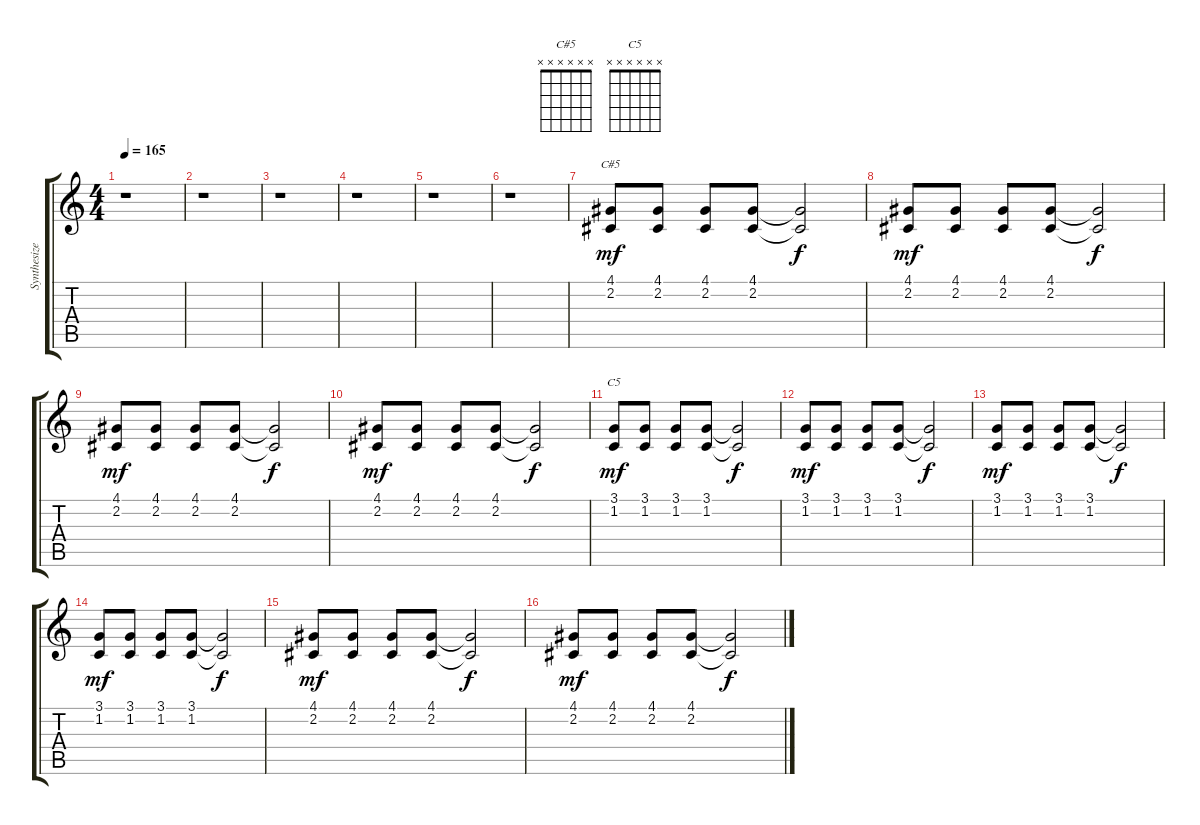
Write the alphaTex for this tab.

\track ("Synthesizer" "Synthesize") {instrument lead1square}
\staff {score tabs}
\tuning (E4 B3 G3 D3 A2 E2) {hide}
\chord ("C#5" x x x x x x) {firstfret 0}
\chord ("C5" x x x x x x) {firstfret 0}
\ts (4 4)
\tempo 165
\clef g2
\ks c
r.1{dy f} |
r.1 |
r.1 |
r.1 |
r.1 |
r.1 |
(4.1 2.2).8{ch "C#5" dy mf instrument lead2sawtooth} (4.1 2.2).8 (4.1 2.2).8 (4.1 2.2).8 (4.1{t} 2.2{t}).2{dy f} |
(4.1 2.2).8{dy mf} (4.1 2.2).8 (4.1 2.2).8 (4.1 2.2).8 (4.1{t} 2.2{t}).2{dy f} |
(4.1 2.2).8{dy mf} (4.1 2.2).8 (4.1 2.2).8 (4.1 2.2).8 (4.1{t} 2.2{t}).2{dy f} |
(4.1 2.2).8{dy mf} (4.1 2.2).8 (4.1 2.2).8 (4.1 2.2).8 (4.1{t} 2.2{t}).2{dy f} |
(3.1 1.2).8{ch "C5" dy mf} (3.1 1.2).8 (3.1 1.2).8 (3.1 1.2).8 (3.1{t} 1.2{t}).2{dy f} |
(3.1 1.2).8{dy mf} (3.1 1.2).8 (3.1 1.2).8 (3.1 1.2).8 (3.1{t} 1.2{t}).2{dy f} |
(3.1 1.2).8{dy mf} (3.1 1.2).8 (3.1 1.2).8 (3.1 1.2).8 (3.1{t} 1.2{t}).2{dy f} |
(3.1 1.2).8{dy mf} (3.1 1.2).8 (3.1 1.2).8 (3.1 1.2).8 (3.1{t} 1.2{t}).2{dy f} |
(4.1 2.2).8{dy mf} (4.1 2.2).8 (4.1 2.2).8 (4.1 2.2).8 (4.1{t} 2.2{t}).2{dy f} |
(4.1 2.2).8{dy mf} (4.1 2.2).8 (4.1 2.2).8 (4.1 2.2).8 (4.1{t} 2.2{t}).2{dy f}
